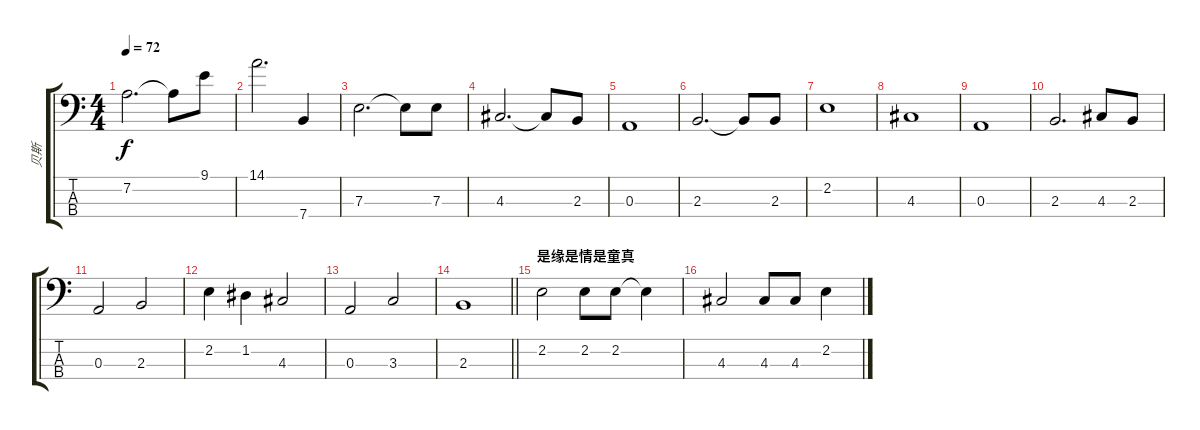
\track ("贝斯" "贝斯") {instrument electricbassfinger}
\staff {score tabs}
\tuning (G2 D2 A1 E1) {hide}
\ts (4 4)
\tempo 72
\clef f4
\ks c
7.2.2{d dy f} 7.2{t}.8 9.1.8 |
14.1.2{d} 7.4.4 |
7.3.2{d} 7.3{t}.8 7.3.8 |
4.3.2{d} 4.3{t}.8 2.3.8 |
0.3.1 |
2.3.2{d} 2.3{t}.8 2.3.8 |
2.2.1 |
4.3.1 |
0.3.1 |
2.3.2{d} 4.3.8 2.3.8 |
0.3.2 2.3.2 |
2.2.4 1.2.4 4.3.2 |
0.3.2 3.3.2 |
\barLineRight lightlight
2.3.1 |
\section ("" "是缘是情是童真")
2.2.2 2.2.8 2.2.8 2.2{t}.4 |
4.3.2 4.3.8 4.3.8 2.2.4
